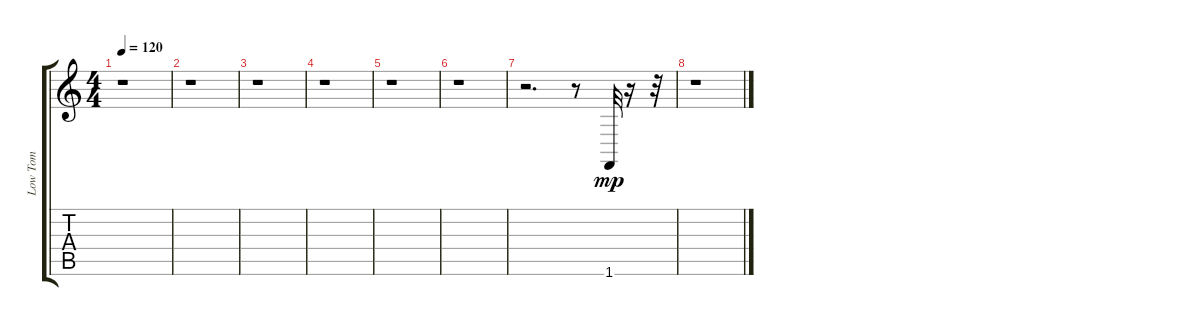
\track ("Low Tom             " "Low Tom   ") {instrument acousticgrandpiano}
\staff {score tabs}
\tuning (E4 B3 G3 D3 A2 E2) {hide}
\ts (4 4)
\tempo 120
\clef g2
\ks c
r.1{dy mf} |
r.1 |
r.1 |
r.1 |
r.1 |
r.1 |
r.2{d} r.8 1.6.32{dy mp} r.16 r.32 |
r.1
